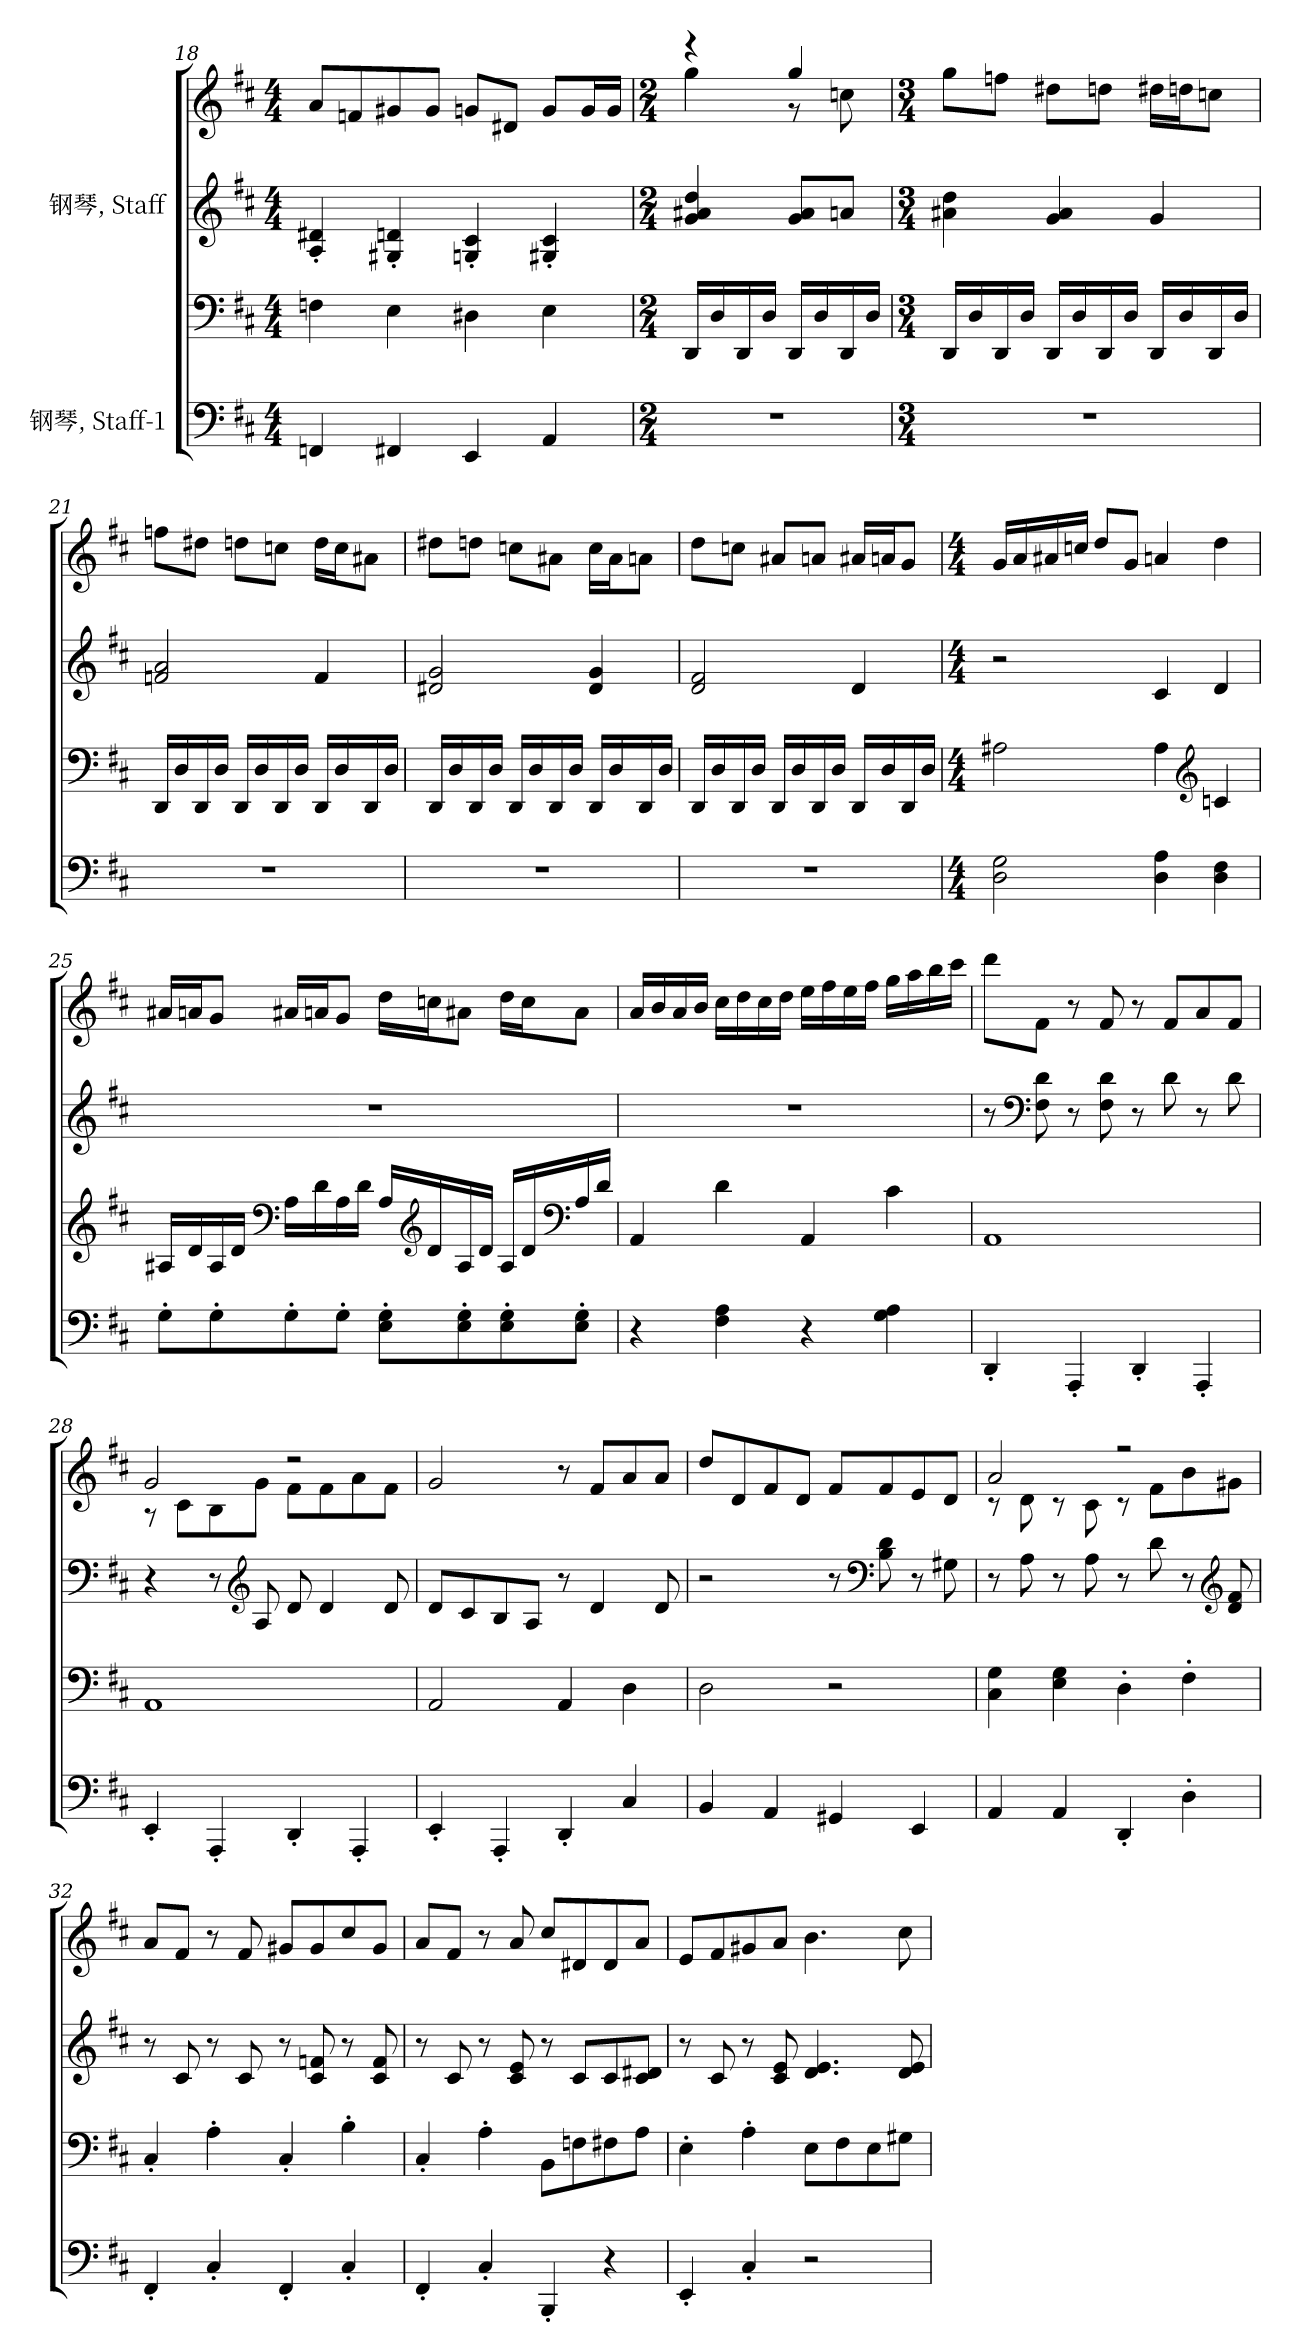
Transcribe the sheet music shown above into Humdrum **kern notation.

**kern	**kern	**kern	**kern
*part2	*part2	*part1	*part1
*staff4	*staff3	*staff2	*staff1
*I"钢琴, Staff-1	*	*I"钢琴, Staff	*
!!LO:PB:g=z
*clefF4	*clefF4	*clefG2	*clefG2
*k[f#c#]	*k[f#c#]	*k[f#c#]	*k[f#c#]
*M4/4	*M4/4	*M4/4	*M4/4
=18	=18	=18	=18
4FFn/	4Fn\	4A/' 4d#X/'	8a/L
.	.	.	8fn/
4FF#X/	4E\	4G#X/' 4dn/'	8g#X/
.	.	.	8g#/J
4EE/	4D#X\	4Gn/' 4c#/'	8gn/L
.	.	.	8d#X/J
4AA/	4E\	4G#X/' 4c#/'	8g/L
.	.	.	16g/L
.	.	.	16g/JJ
=19	=19	=19	=19
*M2/4	*M2/4	*M2/4	*M2/4
*	*	*	*^
2r	16DD/LL	4g/ 4a#X/ 4dd/	4r	4gg\
.	16D/	.	.	.
.	16DD/	.	.	.
.	16D/JJ	.	.	.
.	16DD/LL	8g/ 8a#/L	4gg/	8r
.	16D/	.	.	.
.	16DD/	8an/J	.	8ccn\
.	16D/JJ	.	.	.
*	*	*	*v	*v
=20	=20	=20	=20
*M3/4	*M3/4	*M3/4	*M3/4
2.r	16DD/LL	4a#X\ 4dd\	8gg\L
.	16D/	.	.
.	16DD/	.	8ffn\J
.	16D/JJ	.	.
.	16DD/LL	4g/ 4a#/	8dd#X\L
.	16D/	.	.
.	16DD/	.	8ddn\J
.	16D/JJ	.	.
.	16DD/LL	4g/	16dd#X\LL
.	16D/	.	16ddn\J
.	16DD/	.	8ccn\J
.	16D/JJ	.	.
!!LO:LB:g=z
=21	=21	=21	=21
2.r	16DD/LL	2fn/ 2a/	8ffn\L
.	16D/	.	.
.	16DD/	.	8dd#X\J
.	16D/JJ	.	.
.	16DD/LL	.	8ddn\L
.	16D/	.	.
.	16DD/	.	8ccn\J
.	16D/JJ	.	.
.	16DD/LL	4f/	16dd\LL
.	16D/	.	16cc\J
.	16DD/	.	8a#X\J
.	16D/JJ	.	.
=22	=22	=22	=22
2.r	16DD/LL	2d#X/ 2g/	8dd#X\L
.	16D/	.	.
.	16DD/	.	8ddn\J
.	16D/JJ	.	.
.	16DD/LL	.	8ccn\L
.	16D/	.	.
.	16DD/	.	8a#X\J
.	16D/JJ	.	.
.	16DD/LL	4d#/ 4g/	16cc\LL
.	16D/	.	16a#\J
.	16DD/	.	8an\J
.	16D/JJ	.	.
=23	=23	=23	=23
2.r	16DD/LL	2d/ 2f#/	8dd\L
.	16D/	.	.
.	16DD/	.	8ccn\J
.	16D/JJ	.	.
.	16DD/LL	.	8a#X/L
.	16D/	.	.
.	16DD/	.	8an/J
.	16D/JJ	.	.
.	16DD/LL	4d/	16a#X/LL
.	16D/	.	16an/J
.	16DD/	.	8g/J
.	16D/JJ	.	.
!!LO:LB:g=z
=24	=24	=24	=24
*M4/4	*M4/4	*M4/4	*M4/4
2D\ 2G\	2A#X\	2r	16g/LL
.	.	.	16a/
.	.	.	16a#X/
.	.	.	16ccn/JJ
.	.	.	8dd/L
.	.	.	8g/J
4D\ 4A\	4A#\	4c#/	4an/
*	*clefG2	*	*
4D\ 4F#\	4cn/	4d/	4dd\
=25	=25	=25	=25
8G'\L	16A#X/LL	1r	16a#X/LL
.	16d/	.	16an/J
8G'\	16A#/	.	8g/J
.	16d/JJ	.	.
*	*clefF4	*	*
8G'\	16A#\LL	.	16a#X/LL
.	16d\	.	16an/J
8G'\J	16A#\	.	8g/J
.	16d\JJ	.	.
8E\' 8G\'L	16A#/LL	.	16dd\LL
*	*clefG2	*	*
.	16d/	.	16ccn\J
8E\' 8G\'	16A#/	.	8a#X\J
.	16d/JJ	.	.
8E\' 8G\'	16A#/LL	.	16dd\LL
.	16d/	.	16cc\J
*	*clefF4	*	*
8E\' 8G\'J	16A#/	.	8a#\J
.	16d/JJ	.	.
!!LO:PB:g=z
=26	=26	=26	=26
4r	4AA/	1r	16a/LL
.	.	.	16b/
.	.	.	16a/
.	.	.	16b/JJ
4F#\ 4A\	4d\	.	16cc#\LL
.	.	.	16dd\
.	.	.	16cc#\
.	.	.	16dd\JJ
4r	4AA/	.	16ee\LL
.	.	.	16ff#\
.	.	.	16ee\
.	.	.	16ff#\JJ
4G\ 4A\	4c#\	.	16gg\LL
.	.	.	16aa\
.	.	.	16bb\
.	.	.	16ccc#\JJ
=27	=27	=27	=27
4DD'/	1AA	8r	8ddd\L
*	*	*clefF4	*
.	.	8F#\ 8d\	8f#\J
4AAA'/	.	8r	8r
.	.	8F#\ 8d\	8f#/
4DD'/	.	8r	8r
.	.	8d\	8f#/L
4AAA'/	.	8r	8a/
.	.	8d\	8f#/J
=28	=28	=28	=28
*	*	*	*^
4EE'/	1AA	4r	2g/	8r
.	.	.	.	8c#\L
4AAA'/	.	8r	.	8B\
*	*	*clefG2	*	*
.	.	8A/	.	8g\J
4DD'/	.	8d/	2r	8f#\L
.	.	4d/	.	8f#\
4AAA'/	.	.	.	8a\
.	.	8d/	.	8f#\J
*	*	*	*v	*v
!!LO:LB:g=z
=29	=29	=29	=29
4EE'/	2AA/	8d/L	2g/
.	.	8c#/	.
4AAA'/	.	8B/	.
.	.	8A/J	.
4DD'/	4AA/	8r	8r
.	.	4d/	8f#/L
4C#/	4D\	.	8a/
.	.	8d/	8a/J
=30	=30	=30	=30
4BB/	2D\	2r	8dd/L
.	.	.	8d/
4AA/	.	.	8f#/
.	.	.	8d/J
4GG#X/	2r	8r	8f#/L
*	*	*clefF4	*
.	.	8B\ 8d\	8f#/
4EE/	.	8r	8e/
.	.	8G#X\	8d/J
=31	=31	=31	=31
*	*	*	*^
4AA/	4C#\ 4G\	8r	2a/	8r
.	.	8A\	.	8d\
4AA/	4E\ 4G\	8r	.	8r
.	.	8A\	.	8c#\
4DD'/	4D'\	8r	2r	8r
.	.	8d\	.	8f#\L
4D'\	4F#'\	8r	.	8b\
*	*	*clefG2	*	*
.	.	8d/ 8f#/	.	8g#X\J
*	*	*	*v	*v
!!LO:LB:g=z
=32	=32	=32	=32
4FF#'/	4C#'/	8r	8a/L
.	.	8c#/	8f#/J
4C#'/	4A'\	8r	8r
.	.	8c#/	8f#/
4FF#'/	4C#'/	8r	8g#X/L
.	.	8c#/ 8fn/	8g#/
4C#'/	4B'\	8r	8cc#/
.	.	8c#/ 8f/	8g#/J
=33	=33	=33	=33
4FF#'/	4C#'/	8r	8a/L
.	.	8c#/	8f#/J
4C#'/	4A'\	8r	8r
.	.	8c#/ 8e/	8a/
4BBB'/	8BB\L	8r	8cc#/L
.	8Fn\	8c#/L	8d#X/
4r	8F#X\	8c#/	8d#/
.	8A\J	8c#/ 8d#X/J	8a/J
=34	=34	=34	=34
4EE'/	4E'\	8r	8e/L
.	.	8c#/	8f#/
4C#'/	4A'\	8r	8g#X/
.	.	8c#/ 8e/	8a/J
2r	8E\L	4.d/ 4.e/	4.b\
.	8F#\	.	.
.	8E\	.	.
.	8G#X\J	8d/ 8e/	8cc#\
=	=	=	=
*-	*-	*-	*-
